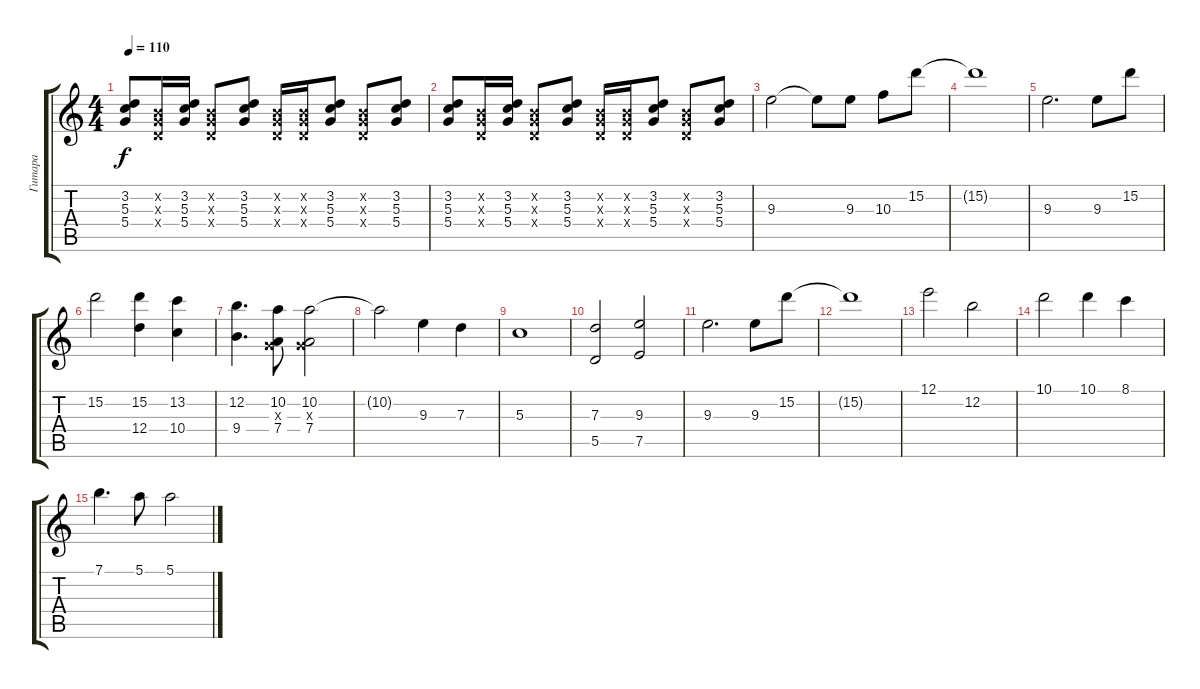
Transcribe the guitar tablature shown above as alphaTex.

\track ("Гитара" "Гитара") {instrument distortionguitar}
\staff {score tabs}
\tuning (E4 B3 G3 D3 A2 E2) {hide}
\ts (4 4)
\tempo 110
\clef g2
\ks c
(3.2 5.3 5.4).8{dy f} (0.2{x} 0.3{x} 0.4{x}).16 (3.2 5.3 5.4).16 (0.2{x} 0.3{x} 0.4{x}).8 (3.2 5.3 5.4).8 (0.2{x} 0.3{x} 0.4{x}).16 (0.2{x} 0.3{x} 0.4{x}).16 (3.2 5.3 5.4).8 (0.2{x} 0.3{x} 0.4{x}).8 (3.2 5.3 5.4).8 |
(3.2 5.3 5.4).8 (0.2{x} 0.3{x} 0.4{x}).16 (3.2 5.3 5.4).16 (0.2{x} 0.3{x} 0.4{x}).8 (3.2 5.3 5.4).8 (0.2{x} 0.3{x} 0.4{x}).16 (0.2{x} 0.3{x} 0.4{x}).16 (3.2 5.3 5.4).8 (0.2{x} 0.3{x} 0.4{x}).8 (3.2 5.3 5.4).8 |
9.3.2{volume 14} 9.3{t}.8 9.3.8 10.3.8 15.2.8 |
15.2{t}.1 |
9.3.2{d} 9.3.8 15.2.8 |
15.2.2 (15.2 12.4).4 (13.2 10.4).4 |
(12.2 9.4).4{d} (10.2 0.3{x} 7.4).8 (10.2 0.3{x} 7.4).2 |
10.2{t}.2 9.3.4 7.3.4 |
5.3.1 |
(7.3 5.5).2 (9.3 7.5).2 |
9.3.2{d} 9.3.8 15.2.8 |
15.2{t}.1 |
12.1.2 12.2.2 |
10.1.2 10.1.4 8.1.4 |
7.1.4{d} 5.1.8 5.1.2
